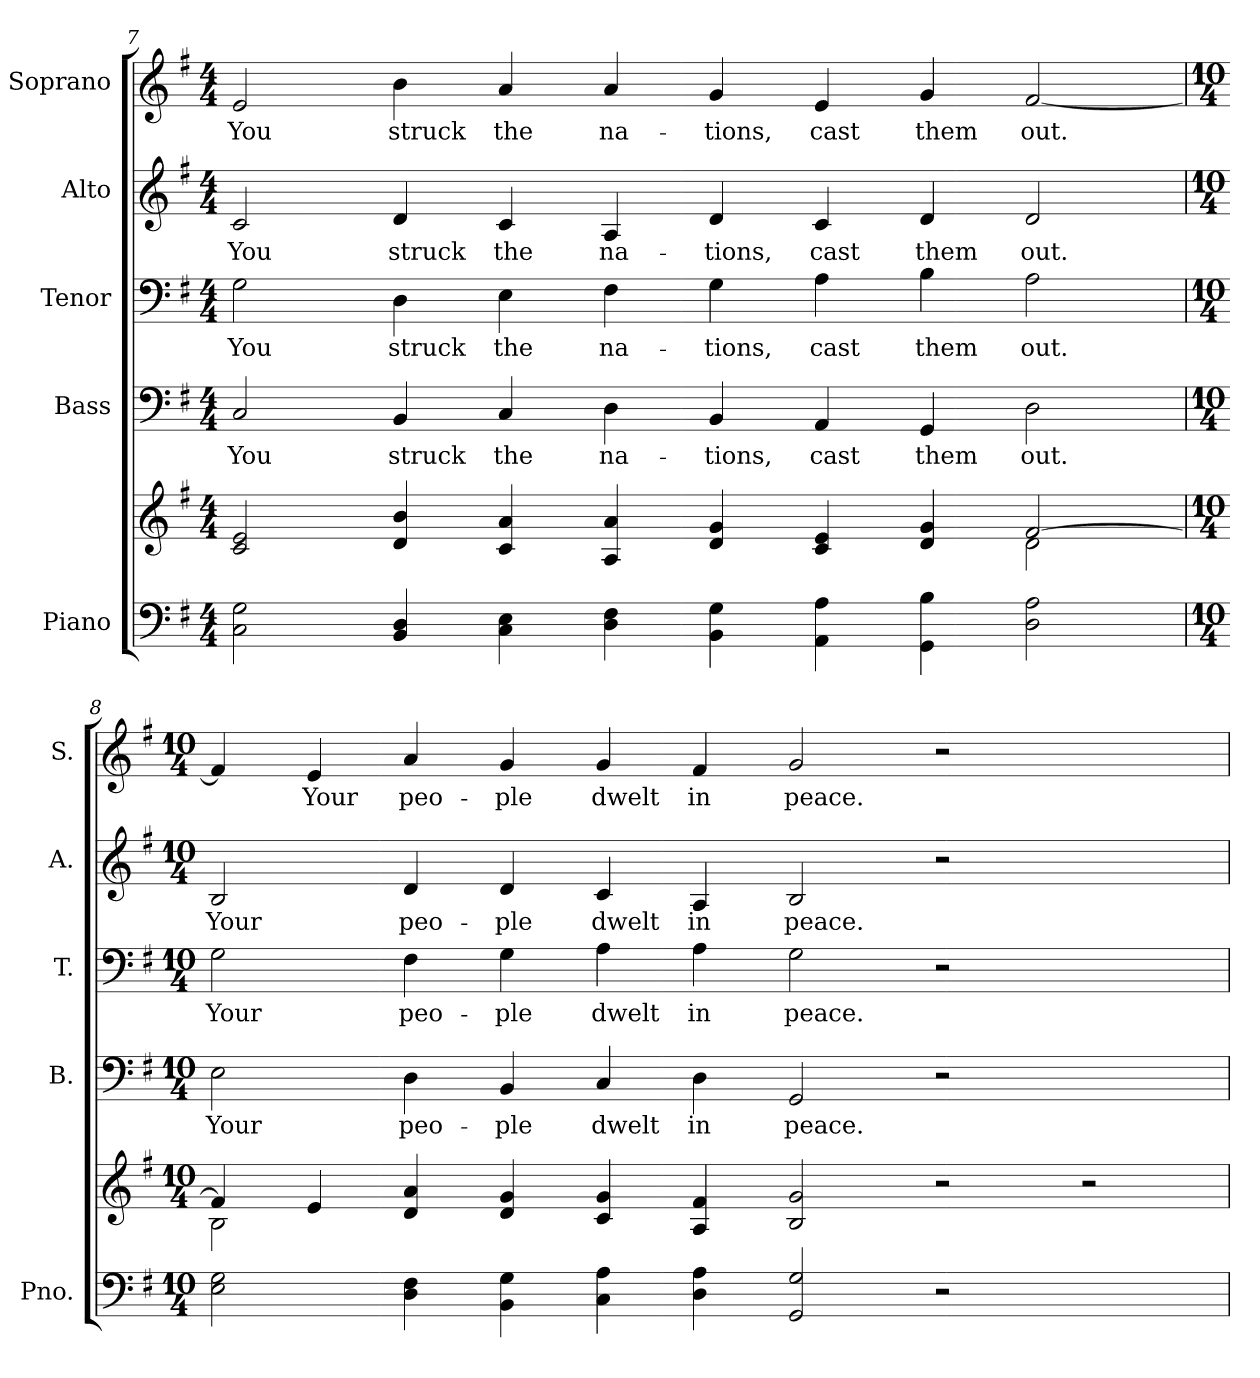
**kern	**kern	**kern	**text	**kern	**text	**kern	**text	**kern	**text
*part5	*part5	*part4	*part4	*part3	*part3	*part2	*part2	*part1	*part1
*staff6	*staff5	*staff4	*staff4	*staff3	*staff3	*staff2	*staff2	*staff1	*staff1
*I"Piano	*	*I"Bass	*	*I"Tenor	*	*I"Alto	*	*I"Soprano	*
*I'Pno.	*	*I'B.	*	*I'T.	*	*I'A.	*	*I'S.	*
!!LO:PB:g=z
*clefF4	*clefG2	*clefF4	*	*clefF4	*	*clefG2	*	*clefG2	*
*k[f#]	*k[f#]	*k[f#]	*	*k[f#]	*	*k[f#]	*	*k[f#]	*
*G:	*G:	*G:	*	*G:	*	*G:	*	*G:	*
*M4/4	*M4/4	*M4/4	*	*M4/4	*	*M4/4	*	*M4/4	*
=7	=7	=7	=7	=7	=7	=7	=7	=7	=7
*	*^	*	*	*	*	*	*	*	*
!	!	!	!	!LO:LY:b:color=#000000	!	!	!	!	!	!
!	!	!	!	!	!	!LO:LY:b:color=#000000	!	!	!	!
!	!	!	!	!	!	!	!	!LO:LY:b:color=#000000	!	!
!	!	!	!	!	!	!	!	!	!	!LO:LY:b:color=#000000
2Ci\ 2Gi	2ci/ 2ei	2ryy	2Ci/	You	2Gi\	You	2ci/	You	2ei/	You
!	!	!	!	!LO:LY:b:color=#000000	!	!	!	!	!	!
!	!	!	!	!	!	!LO:LY:b:color=#000000	!	!	!	!
!	!	!	!	!	!	!	!	!LO:LY:b:color=#000000	!	!
!	!	!	!	!	!	!	!	!	!	!LO:LY:b:color=#000000
4BBi/ 4Di	4di/ 4bi	2ryy	4BBi/	struck	4Di\	struck	4di/	struck	4bi\	struck
!	!	!	!	!LO:LY:b:color=#000000	!	!	!	!	!	!
!	!	!	!	!	!	!LO:LY:b:color=#000000	!	!	!	!
!	!	!	!	!	!	!	!	!LO:LY:b:color=#000000	!	!
!	!	!	!	!	!	!	!	!	!	!LO:LY:b:color=#000000
4Ci\ 4Ei	4ci/ 4ai	.	4Ci/	the	4Ei\	the	4ci/	the	4ai/	the
!	!	!	!	!LO:LY:b:color=#000000	!	!	!	!	!	!
!	!	!	!	!	!	!LO:LY:b:color=#000000	!	!	!	!
!	!	!	!	!	!	!	!	!LO:LY:b:color=#000000	!	!
!	!	!	!	!	!	!	!	!	!	!LO:LY:b:color=#000000
4Di\ 4F#i	4Ai/ 4ai	2ryy	4Di\	na-	4F#i\	na-	4Ai/	na-	4ai/	na-
!	!	!	!	!LO:LY:b:color=#000000	!	!	!	!	!	!
!	!	!	!	!	!	!LO:LY:b:color=#000000	!	!	!	!
!	!	!	!	!	!	!	!	!LO:LY:b:color=#000000	!	!
!	!	!	!	!	!	!	!	!	!	!LO:LY:b:color=#000000
4BBi\ 4Gi	4di/ 4gi	.	4BBi/	-tions,	4Gi\	-tions,	4di/	-tions,	4gi/	-tions,
!	!	!	!	!LO:LY:b:color=#000000	!	!	!	!	!	!
!	!	!	!	!	!	!LO:LY:b:color=#000000	!	!	!	!
!	!	!	!	!	!	!	!	!LO:LY:b:color=#000000	!	!
!	!	!	!	!	!	!	!	!	!	!LO:LY:b:color=#000000
4AAi\ 4Ai	4ci/ 4ei	2ryy	4AAi/	cast	4Ai\	cast	4ci/	cast	4ei/	cast
!	!	!	!	!LO:LY:b:color=#000000	!	!	!	!	!	!
!	!	!	!	!	!	!LO:LY:b:color=#000000	!	!	!	!
!	!	!	!	!	!	!	!	!LO:LY:b:color=#000000	!	!
!	!	!	!	!	!	!	!	!	!	!LO:LY:b:color=#000000
4GGi\ 4Bi	4di/ 4gi	.	4GGi/	them	4Bi\	them	4di/	them	4gi/	them
!	!	!	!	!LO:LY:b:color=#000000	!	!	!	!	!	!
!	!	!	!	!	!	!LO:LY:b:color=#000000	!	!	!	!
!	!	!	!	!	!	!	!	!LO:LY:b:color=#000000	!	!
!	!	!	!	!	!	!	!	!	!	!LO:LY:b:color=#000000
2Di\ 2Ai	[>2f#i/	2di\	2Di\	out.	2Ai\	out.	2di/	out.	[<2f#i/	out.
=8	=8	=8	=8	=8	=8	=8	=8	=8	=8	=8
*M10/4	*M10/4	*	*M10/4	*	*M10/4	*	*M10/4	*	*M10/4	*
!	!	!	!	!LO:LY:b:color=#000000	!	!	!	!	!	!
!	!	!	!	!	!	!LO:LY:b:color=#000000	!	!	!	!
!	!	!	!	!	!	!	!	!LO:LY:b:color=#000000	!	!
2Ei\ 2Gi	4f#i/]	2Bi\	2Ei\	Your	2Gi\	Your	2Bi/	Your	4f#i/]	.
!	!	!	!	!	!	!	!	!	!	!LO:LY:b:color=#000000
.	4ei/	.	.	.	.	.	.	.	4ei/	Your
!	!	!	!	!LO:LY:b:color=#000000	!	!	!	!	!	!
!	!	!	!	!	!	!LO:LY:b:color=#000000	!	!	!	!
!	!	!	!	!	!	!	!	!LO:LY:b:color=#000000	!	!
!	!	!	!	!	!	!	!	!	!	!LO:LY:b:color=#000000
4Di\ 4F#i	4di/ 4ai	2ryy	4Di\	peo-	4F#i\	peo-	4di/	peo-	4ai/	peo-
!	!	!	!	!LO:LY:b:color=#000000	!	!	!	!	!	!
!	!	!	!	!	!	!LO:LY:b:color=#000000	!	!	!	!
!	!	!	!	!	!	!	!	!LO:LY:b:color=#000000	!	!
!	!	!	!	!	!	!	!	!	!	!LO:LY:b:color=#000000
4BBi\ 4Gi	4di/ 4gi	.	4BBi/	-ple	4Gi\	-ple	4di/	-ple	4gi/	-ple
!	!	!	!	!LO:LY:b:color=#000000	!	!	!	!	!	!
!	!	!	!	!	!	!LO:LY:b:color=#000000	!	!	!	!
!	!	!	!	!	!	!	!	!LO:LY:b:color=#000000	!	!
!	!	!	!	!	!	!	!	!	!	!LO:LY:b:color=#000000
4Ci\ 4Ai	4ci/ 4gi	2ryy	4Ci/	dwelt	4Ai\	dwelt	4ci/	dwelt	4gi/	dwelt
!	!	!	!	!LO:LY:b:color=#000000	!	!	!	!	!	!
!	!	!	!	!	!	!LO:LY:b:color=#000000	!	!	!	!
!	!	!	!	!	!	!	!	!LO:LY:b:color=#000000	!	!
!	!	!	!	!	!	!	!	!	!	!LO:LY:b:color=#000000
4Di\ 4Ai	4Ai/ 4f#i	.	4Di\	in	4Ai\	in	4Ai/	in	4f#i/	in
!	!	!	!	!LO:LY:b:color=#000000	!	!	!	!	!	!
!	!	!	!	!	!	!LO:LY:b:color=#000000	!	!	!	!
!	!	!	!	!	!	!	!	!LO:LY:b:color=#000000	!	!
!	!	!	!	!	!	!	!	!	!	!LO:LY:b:color=#000000
2GGi/ 2Gi	2Bi/ 2gi	1ryy	2GGi/	peace.	2Gi\	peace.	2Bi/	peace.	2gi/	peace.
2r	2r	.	2r	.	2r	.	2r	.	2r	.
2ryy	2ryy	2r	2ryy	.	2ryy	.	2ryy	.	2ryy	.
*	*v	*v	*	*	*	*	*	*	*	*
=	=	=	=	=	=	=	=	=	=
*-	*-	*-	*-	*-	*-	*-	*-	*-	*-
